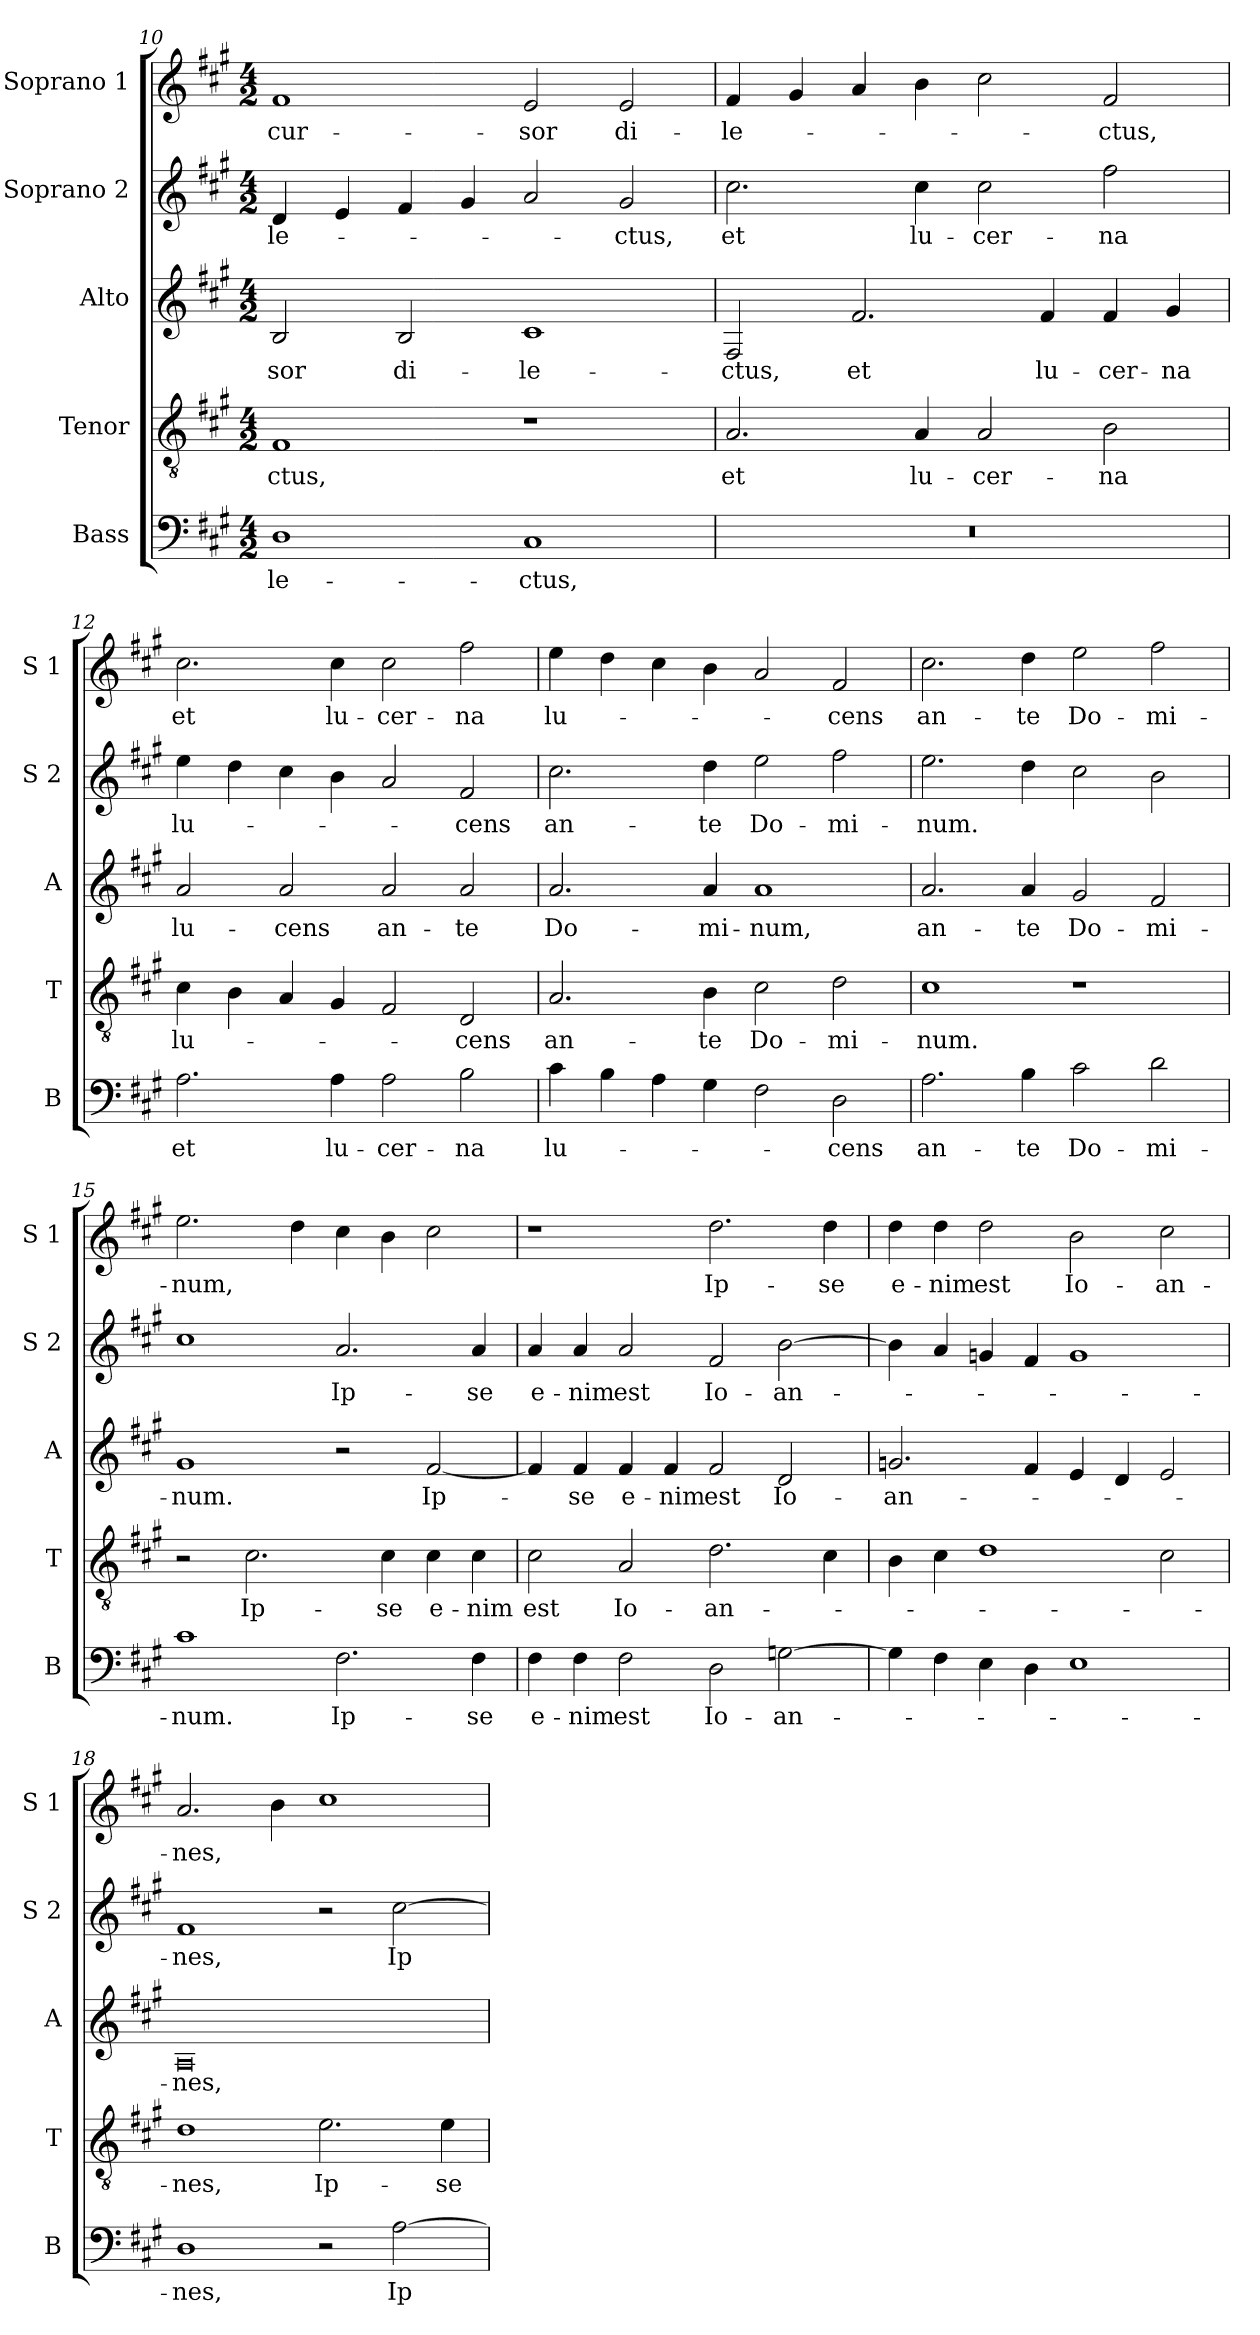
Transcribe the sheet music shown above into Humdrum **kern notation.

**kern	**text	**kern	**text	**kern	**text	**kern	**text	**kern	**text
*part5	*part5	*part4	*part4	*part3	*part3	*part2	*part2	*part1	*part1
*staff5	*staff5	*staff4	*staff4	*staff3	*staff3	*staff2	*staff2	*staff1	*staff1
*I"Bass	*	*I"Tenor	*	*I"Alto	*	*I"Soprano 2	*	*I"Soprano 1	*
*I'B	*	*I'T	*	*I'A	*	*I'S 2	*	*I'S 1	*
!!LO:PB:g=z
*clefF4	*	*clefGv2	*	*clefG2	*	*clefG2	*	*clefG2	*
*k[f#c#g#]	*	*k[f#c#g#]	*	*k[f#c#g#]	*	*k[f#c#g#]	*	*k[f#c#g#]	*
*A:	*	*A:	*	*A:	*	*A:	*	*A:	*
*M4/2	*	*M4/2	*	*M4/2	*	*M4/2	*	*M4/2	*
=10	=10	=10	=10	=10	=10	=10	=10	=10	=10
!	!LO:LY:b	!	!LO:LY:b	!	!LO:LY:b	!	!LO:LY:b	!	!LO:LY:b
1D	-le-	1F#	-ctus,	2B/	-sor	4d/	-le-	1f#	-cur-
.	.	.	.	.	.	4e/	.	.	.
!	!	!	!	!	!LO:LY:b	!	!	!	!
.	.	.	.	2B/	di-	4f#/	.	.	.
.	.	.	.	.	.	4g#/	.	.	.
!	!LO:LY:b	!	!	!	!LO:LY:b	!	!	!	!LO:LY:b
1C#	-ctus,	1r	.	1c#	-le-	2a/	.	2e/	-sor
!	!	!	!	!	!	!	!LO:LY:b	!	!LO:LY:b
.	.	.	.	.	.	2g#/	-ctus,	2e/	di-
=11	=11	=11	=11	=11	=11	=11	=11	=11	=11
!	!	!	!LO:LY:b	!	!LO:LY:b	!	!LO:LY:b	!	!LO:LY:b
0r	.	2.A/	et	2F#/	-ctus,	2.cc#\	et	4f#/	-le-
.	.	.	.	.	.	.	.	4g#/	.
!	!	!	!	!	!LO:LY:b	!	!	!	!
.	.	.	.	2.f#/	et	.	.	4a/	.
!	!	!	!LO:LY:b	!	!	!	!LO:LY:b	!	!
.	.	4A/	lu-	.	.	4cc#\	lu-	4b\	.
!	!	!	!LO:LY:b	!	!	!	!LO:LY:b	!	!
.	.	2A/	-cer-	.	.	2cc#\	-cer-	2cc#\	.
!	!	!	!	!	!LO:LY:b	!	!	!	!
.	.	.	.	4f#/	lu-	.	.	.	.
!	!	!	!LO:LY:b	!	!LO:LY:b	!	!LO:LY:b	!	!LO:LY:b
.	.	2B\	-na	4f#/	-cer-	2ff#\	-na	2f#/	-ctus,
!	!	!	!	!	!LO:LY:b	!	!	!	!
.	.	.	.	4g#/	-na	.	.	.	.
=12	=12	=12	=12	=12	=12	=12	=12	=12	=12
!	!LO:LY:b	!	!LO:LY:b	!	!LO:LY:b	!	!LO:LY:b	!	!LO:LY:b
2.A\	et	4c#\	lu-	2a/	lu-	4ee\	lu-	2.cc#\	et
.	.	4B\	.	.	.	4dd\	.	.	.
!	!	!	!	!	!LO:LY:b	!	!	!	!
.	.	4A/	.	2a/	-cens	4cc#\	.	.	.
!	!LO:LY:b	!	!	!	!	!	!	!	!LO:LY:b
4A\	lu-	4G#/	.	.	.	4b\	.	4cc#\	lu-
!	!LO:LY:b	!	!	!	!LO:LY:b	!	!	!	!LO:LY:b
2A\	-cer-	2F#/	.	2a/	an-	2a/	.	2cc#\	-cer-
!	!LO:LY:b	!	!LO:LY:b	!	!LO:LY:b	!	!LO:LY:b	!	!LO:LY:b
2B\	-na	2D/	-cens	2a/	-te	2f#/	-cens	2ff#\	-na
!!LO:LB:g=z
=13	=13	=13	=13	=13	=13	=13	=13	=13	=13
!	!LO:LY:b	!	!LO:LY:b	!	!LO:LY:b	!	!LO:LY:b	!	!LO:LY:b
4c#\	lu-	2.A/	an-	2.a/	Do-	2.cc#\	an-	4ee\	lu-
4B\	.	.	.	.	.	.	.	4dd\	.
4A\	.	.	.	.	.	.	.	4cc#\	.
!	!	!	!LO:LY:b	!	!LO:LY:b	!	!LO:LY:b	!	!
4G#\	.	4B\	-te	4a/	-mi-	4dd\	-te	4b\	.
!	!	!	!LO:LY:b	!	!LO:LY:b	!	!LO:LY:b	!	!
2F#\	.	2c#\	Do-	1a	-num,	2ee\	Do-	2a/	.
!	!LO:LY:b	!	!LO:LY:b	!	!	!	!LO:LY:b	!	!LO:LY:b
2D\	-cens	2d\	-mi-	.	.	2ff#\	-mi-	2f#/	-cens
=14	=14	=14	=14	=14	=14	=14	=14	=14	=14
!	!LO:LY:b	!	!LO:LY:b	!	!LO:LY:b	!	!LO:LY:b	!	!LO:LY:b
2.A\	an-	1c#	-num.	2.a/	an-	2.ee\	-num.	2.cc#\	an-
!	!LO:LY:b	!	!	!	!LO:LY:b	!	!	!	!LO:LY:b
4B\	-te	.	.	4a/	-te	4dd\	.	4dd\	-te
!	!LO:LY:b	!	!	!	!LO:LY:b	!	!	!	!LO:LY:b
2c#\	Do-	1r	.	2g#/	Do-	2cc#\	.	2ee\	Do-
!	!LO:LY:b	!	!	!	!LO:LY:b	!	!	!	!LO:LY:b
2d\	-mi-	.	.	2f#/	-mi-	2b\	.	2ff#\	-mi-
=15	=15	=15	=15	=15	=15	=15	=15	=15	=15
!	!LO:LY:b	!	!	!	!LO:LY:b	!	!	!	!LO:LY:b
1c#	-num.	2r	.	1g#	-num.	1cc#	.	2.ee\	-num,
!	!	!	!LO:LY:b	!	!	!	!	!	!
.	.	2.c#\	Ip-	.	.	.	.	.	.
.	.	.	.	.	.	.	.	4dd\	.
!	!LO:LY:b	!	!	!	!	!	!LO:LY:b	!	!
2.F#\	Ip-	.	.	2r	.	2.a/	Ip-	4cc#\	.
!	!	!	!LO:LY:b	!	!	!	!	!	!
.	.	4c#\	-se	.	.	.	.	4b\	.
!	!	!	!LO:LY:b	!	!LO:LY:b	!	!	!	!
.	.	4c#\	e-	[2f#/	Ip-	.	.	2cc#\	.
!	!LO:LY:b	!	!LO:LY:b	!	!	!	!LO:LY:b	!	!
4F#\	-se	4c#\	-nim	.	.	4a/	-se	.	.
!!LO:LB:g=z
=16	=16	=16	=16	=16	=16	=16	=16	=16	=16
!	!LO:LY:b	!	!LO:LY:b	!	!	!	!LO:LY:b	!	!
4F#\	e-	2c#\	est	4f#/]	.	4a/	e-	1r	.
!	!LO:LY:b	!	!	!	!LO:LY:b	!	!LO:LY:b	!	!
4F#\	-nim	.	.	4f#/	-se	4a/	-nim	.	.
!	!LO:LY:b	!	!LO:LY:b	!	!LO:LY:b	!	!LO:LY:b	!	!
2F#\	est	2A/	Io-	4f#/	e-	2a/	est	.	.
!	!	!	!	!	!LO:LY:b	!	!	!	!
.	.	.	.	4f#/	-nim	.	.	.	.
!	!LO:LY:b	!	!LO:LY:b	!	!LO:LY:b	!	!LO:LY:b	!	!LO:LY:b
2D\	Io-	2.d\	-an-	2f#/	est	2f#/	Io-	2.dd\	Ip-
!	!LO:LY:b	!	!	!	!LO:LY:b	!	!LO:LY:b	!	!
[2Gn\	-an-	.	.	2d/	Io-	[2b\	-an-	.	.
!	!	!	!	!	!	!	!	!	!LO:LY:b
.	.	4c#\	.	.	.	.	.	4dd\	-se
=17	=17	=17	=17	=17	=17	=17	=17	=17	=17
!	!	!	!	!	!LO:LY:b	!	!	!	!LO:LY:b
4G\]	.	4B\	.	2.gn/	-an-	4b\]	.	4dd\	e-
!	!	!	!	!	!	!	!	!	!LO:LY:b
4F#\	.	4c#\	.	.	.	4a/	.	4dd\	-nim
!	!	!	!	!	!	!	!	!	!LO:LY:b
4E\	.	1d	.	.	.	4gn/	.	2dd\	est
4D\	.	.	.	4f#/	.	4f#/	.	.	.
!	!	!	!	!	!	!	!	!	!LO:LY:b
1E	.	.	.	4e/	.	1g	.	2b\	Io-
.	.	.	.	4d/	.	.	.	.	.
!	!	!	!	!	!	!	!	!	!LO:LY:b
.	.	2c#\	.	2e/	.	.	.	2cc#\	-an-
=18	=18	=18	=18	=18	=18	=18	=18	=18	=18
!	!LO:LY:b	!	!LO:LY:b	!	!LO:LY:b	!	!LO:LY:b	!	!LO:LY:b
1D	-nes,	1d	-nes,	0A	-nes,	1f#	-nes,	2.a/	-nes,
.	.	.	.	.	.	.	.	4b\	.
!	!	!	!LO:LY:b	!	!	!	!	!	!
2r	.	2.e\	Ip-	.	.	2r	.	1cc#	.
!	!LO:LY:b	!	!	!	!	!	!LO:LY:b	!	!
[2A\	Ip-	.	.	.	.	[2cc#\	Ip-	.	.
!	!	!	!LO:LY:b	!	!	!	!	!	!
.	.	4e\	-se	.	.	.	.	.	.
=	=	=	=	=	=	=	=	=	=
*-	*-	*-	*-	*-	*-	*-	*-	*-	*-
